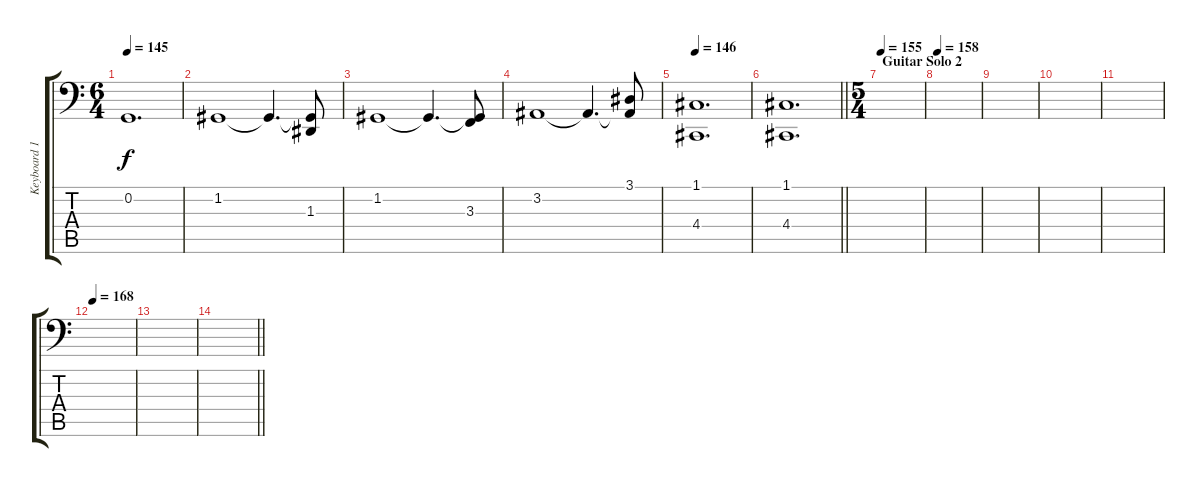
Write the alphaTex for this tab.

\track ("Keyboard 1 LH" "Keyboard 1") {instrument brightacousticpiano}
\staff {score tabs}
\tuning (C3 G2 D2 A1 E1 B0) {hide}
\ts (6 4)
\tempo 145
\clef f4
\ks c
0.2.1{d dy f} |
1.2.1 1.2{t}.4{d} (1.2{t} 1.3).8 |
1.2.1 1.2{t}.4{d} (1.2{t} 3.3).8 |
3.2.1 3.2{t}.4{d} (3.1 3.2{t}).8 |
\tempo 146
(1.1 4.4).1{d} |
\barLineRight lightlight
(1.1 4.4).1{d} |
\ts (5 4)
\section ("" "Guitar Solo 2")
\tempo 155
|
\tempo 158
|
|
|
|
\tempo 168
|
|
\barLineRight lightlight
